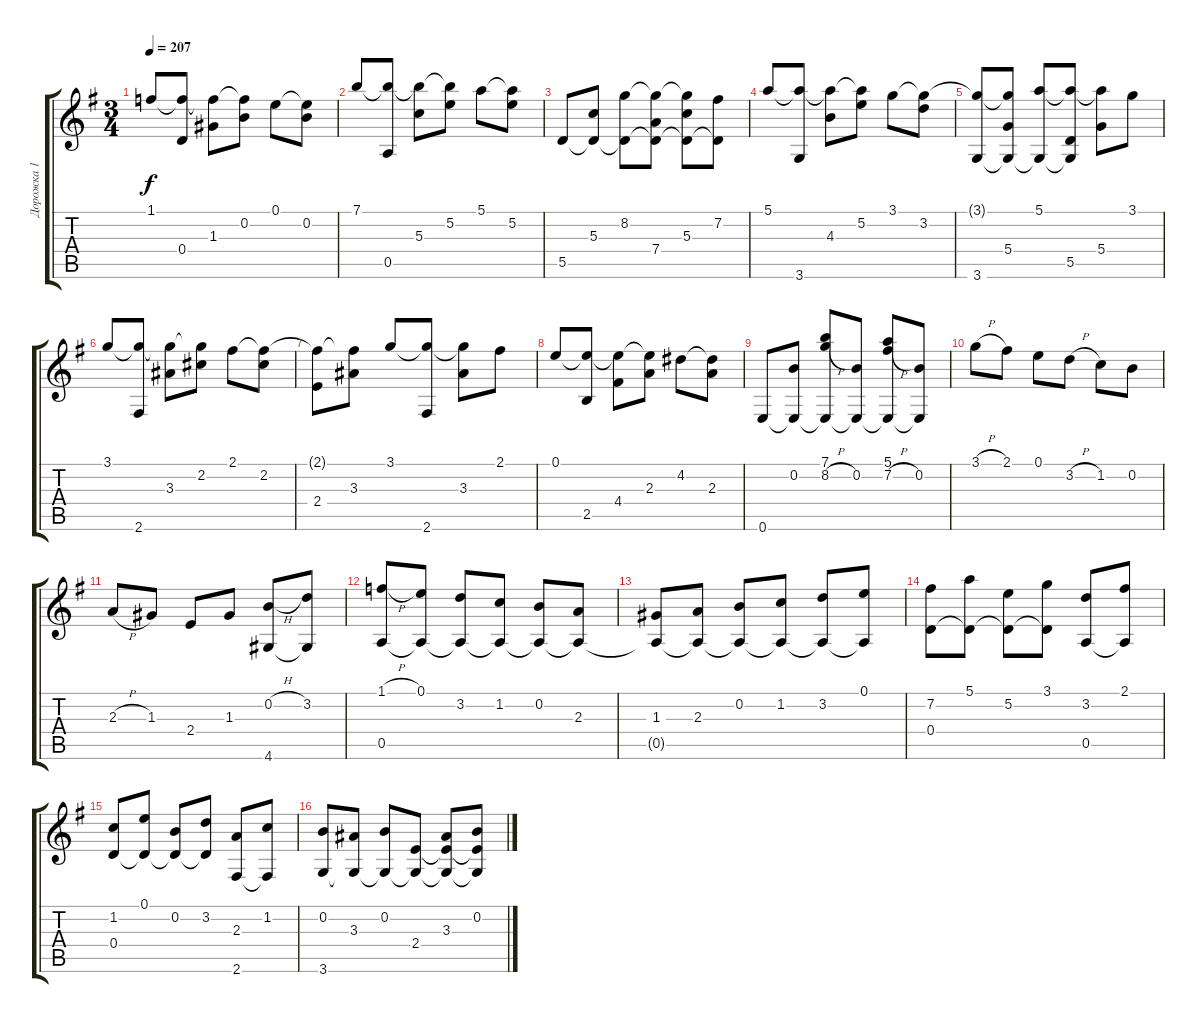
\track ("Дорожка 1" "Дорожка 1") {instrument acousticguitarnylon}
\staff {score tabs}
\tuning (E4 B3 G3 D3 A2 E2) {hide}
\ts (3 4)
\tempo 207
\clef g2
\ks eminor
1.1.8{dy f} (1.1{t} 0.4).8 (1.1{t} 1.3).8 (1.1{t} 0.2).8 0.1.8 (0.1{t} 0.2).8 |
7.1.8 (7.1{t} 0.5).8 (7.1{t} 5.3).8 (7.1{t} 5.2).8 5.1.8 (5.1{t} 5.2).8 |
5.5.8 (5.3 5.5{t}).8 (8.2 5.5{t}).8 (8.2{t} 7.4 5.5{t}).8 (8.2{t} 5.3 5.5{t}).8 (7.2 5.5{t}).8 |
5.1.8 (5.1{t} 3.6).8 (5.1{t} 4.3).8 (5.1{t} 5.2).8 3.1.8 (3.1{t} 3.2).8 |
(3.1{t} 3.6).8 (3.1{t} 5.4 3.6{t}).8 (5.1 3.6{t}).8 (5.1{t} 5.5 3.6{t}).8 (5.1{t} 5.4).8 3.1.8 |
3.1.8 (3.1{t} 2.6).8 (3.1{t} 3.3).8 (3.1{t} 2.2).8 2.1.8 (2.1{t} 2.2).8 |
(2.1{t} 2.4).8 (2.1{t} 3.3).8 3.1.8 (3.1{t} 2.6).8 (3.1{t} 3.3).8 2.1.8 |
0.1.8 (0.1{t} 2.5).8 (0.1{t} 4.4).8 (0.1{t} 2.3).8 4.2.8 (4.2{t} 2.3).8 |
0.6.8 (0.2 0.6{t}).8 (7.1 8.2{h} 0.6{t}).8 (0.2 0.6{t}).8 (5.1 7.2{h} 0.6{t}).8 (0.2 0.6{t}).8 |
3.1{h}.8 2.1.8 0.1.8 3.2{h}.8 1.2.8 0.2.8 |
2.3{h}.8 1.3.8 2.4.8 1.3.8 (0.2{h} 4.6).8 (3.2 4.6{t}).8 |
(1.1{h} 0.5).8 (0.1 0.5{t}).8 (3.2 0.5{t}).8 (1.2 0.5{t}).8 (0.2 0.5{t}).8 (2.3 0.5{t}).8 |
(1.3 0.5{t}).8 (2.3 0.5{t}).8 (0.2 0.5{t}).8 (1.2 0.5{t}).8 (3.2 0.5{t}).8 (0.1 0.5{t}).8 |
(7.2 0.4).8 (5.1 0.4{t}).8 (5.2 0.4{t}).8 (3.1 0.4{t}).8 (3.2 0.5).8 (2.1 0.5{t}).8 |
(1.2 0.4).8 (0.1 0.4{t}).8 (0.2 0.4{t}).8 (3.2 0.4{t}).8 (2.3 2.6).8 (1.2 2.6{t}).8 |
(0.2 3.6).8 (3.3 3.6{t}).8 (0.2 3.6{t}).8 (2.4 3.6{t}).8 (3.3 2.4{t} 3.6{t}).8 (0.2 2.4{t} 3.6{t}).8
